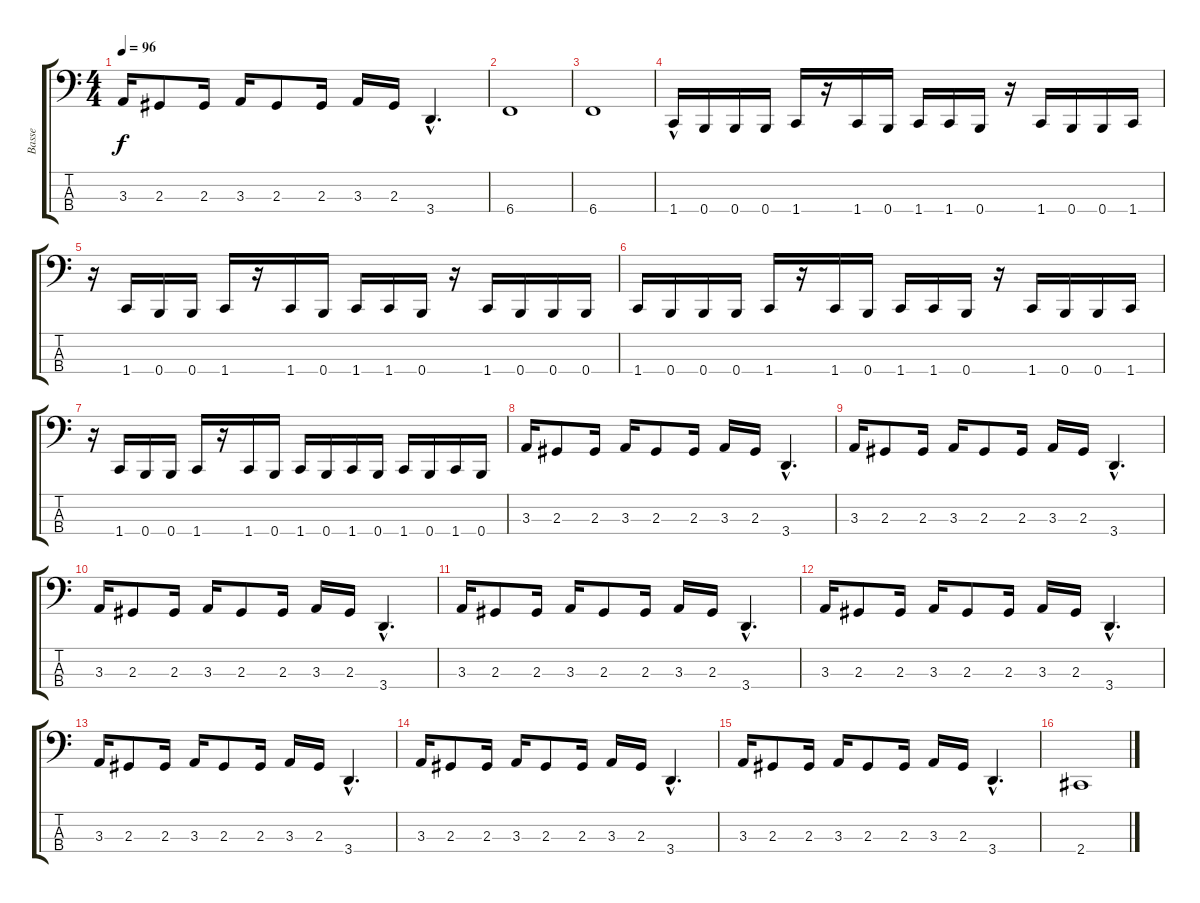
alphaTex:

\track ("Basse" "Basse") {instrument electricbasspick}
\staff {score tabs}
\tuning (E2 B1 Gb1 B0) {hide}
\ts (4 4)
\tempo 96
\clef f4
\ks c
3.3.16{dy f} 2.3.8 2.3.16 3.3.16 2.3.8 2.3.16 3.3.16 2.3.16 3.4{hac}.4{d} |
6.4.1 |
6.4.1 |
1.4{hac}.16 0.4.16 0.4.16 0.4.16 1.4.16 r.16 1.4.16 0.4.16 1.4.16 1.4.16 0.4.16 r.16 1.4.16 0.4.16 0.4.16 1.4.16 |
r.16 1.4.16 0.4.16 0.4.16 1.4.16 r.16 1.4.16 0.4.16 1.4.16 1.4.16 0.4.16 r.16 1.4.16 0.4.16 0.4.16 0.4.16 |
1.4.16 0.4.16 0.4.16 0.4.16 1.4.16 r.16 1.4.16 0.4.16 1.4.16 1.4.16 0.4.16 r.16 1.4.16 0.4.16 0.4.16 1.4.16 |
r.16 1.4.16 0.4.16 0.4.16 1.4.16 r.16 1.4.16 0.4.16 1.4.16 0.4.16 1.4.16 0.4.16 1.4.16 0.4.16 1.4.16 0.4.16 |
3.3.16 2.3.8 2.3.16 3.3.16 2.3.8 2.3.16 3.3.16 2.3.16 3.4{hac}.4{d} |
3.3.16 2.3.8 2.3.16 3.3.16 2.3.8 2.3.16 3.3.16 2.3.16 3.4{hac}.4{d} |
3.3.16 2.3.8 2.3.16 3.3.16 2.3.8 2.3.16 3.3.16 2.3.16 3.4{hac}.4{d} |
3.3.16 2.3.8 2.3.16 3.3.16 2.3.8 2.3.16 3.3.16 2.3.16 3.4{hac}.4{d} |
3.3.16 2.3.8 2.3.16 3.3.16 2.3.8 2.3.16 3.3.16 2.3.16 3.4{hac}.4{d} |
3.3.16 2.3.8 2.3.16 3.3.16 2.3.8 2.3.16 3.3.16 2.3.16 3.4{hac}.4{d} |
3.3.16 2.3.8 2.3.16 3.3.16 2.3.8 2.3.16 3.3.16 2.3.16 3.4{hac}.4{d} |
3.3.16 2.3.8 2.3.16 3.3.16 2.3.8 2.3.16 3.3.16 2.3.16 3.4{hac}.4{d} |
2.4.1
